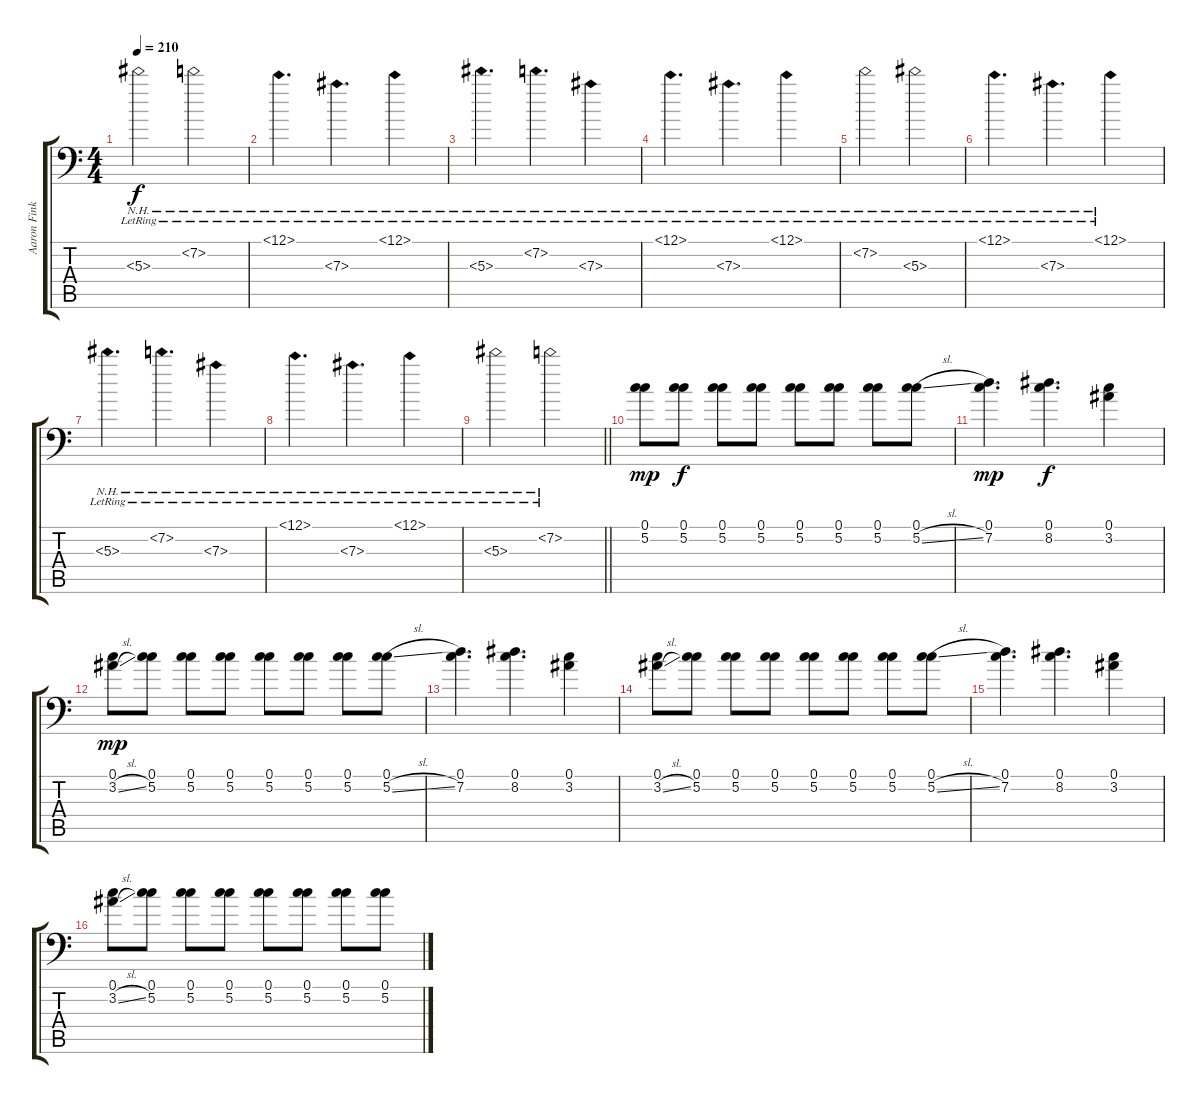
\track ("Aaron Fink" "Aaron Fink") {instrument distortionguitar}
\staff {score tabs}
\tuning (C4 G3 Eb3 Bb2 F2 Bb1) {hide}
\ts (4 4)
\tempo 210
\clef f4
\ks c
5.3{nh lr}.2{dy f} 7.2{nh lr}.2 |
12.1{nh lr}.4{d} 7.3{nh lr}.4{d} 12.1{nh lr}.4 |
5.3{nh lr}.4{d} 7.2{nh lr}.4{d} 7.3{nh lr}.4 |
12.1{nh lr}.4{d} 7.3{nh lr}.4{d} 12.1{nh lr}.4 |
7.2{nh lr}.2 5.3{nh lr}.2 |
12.1{nh lr}.4{d} 7.3{nh lr}.4{d} 12.1{nh lr}.4 |
5.3{nh lr}.4{d} 7.2{nh lr}.4{d} 7.3{nh lr}.4 |
12.1{nh lr}.4{d} 7.3{nh lr}.4{d} 12.1{nh lr}.4 |
\barLineRight lightlight
5.3{nh lr}.2 7.2{nh lr}.2 |
(0.1 5.2).8{dy mp} (0.1 5.2).8{dy f} (0.1 5.2).8 (0.1 5.2).8 (0.1 5.2).8 (0.1 5.2).8 (0.1 5.2).8 (0.1 5.2{sl}).8 |
(0.1 7.2).4{d dy mp} (0.1 8.2).4{d dy f} (0.1 3.2).4 |
(0.1 3.2{sl}).8{dy mp} (0.1 5.2).8 (0.1 5.2).8 (0.1 5.2).8 (0.1 5.2).8 (0.1 5.2).8 (0.1 5.2).8 (0.1 5.2{sl}).8 |
(0.1 7.2).4{d} (0.1 8.2).4{d} (0.1 3.2).4 |
(0.1 3.2{sl}).8 (0.1 5.2).8 (0.1 5.2).8 (0.1 5.2).8 (0.1 5.2).8 (0.1 5.2).8 (0.1 5.2).8 (0.1 5.2{sl}).8 |
(0.1 7.2).4{d} (0.1 8.2).4{d} (0.1 3.2).4 |
(0.1 3.2{sl}).8 (0.1 5.2).8 (0.1 5.2).8 (0.1 5.2).8 (0.1 5.2).8 (0.1 5.2).8 (0.1 5.2).8 (0.1 5.2).8
